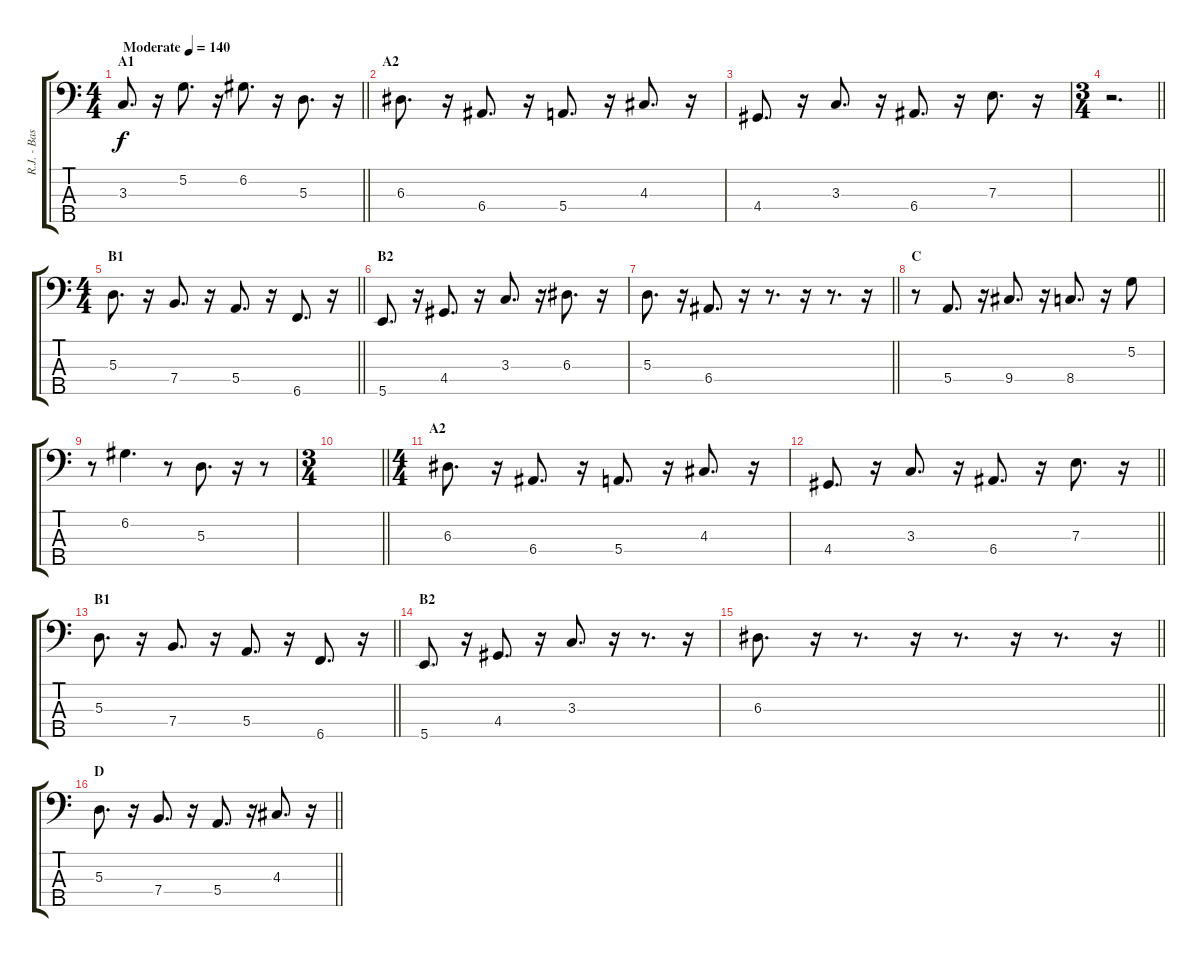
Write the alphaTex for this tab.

\track ("R.J. - Bass" "R.J. - Bas") {instrument electricbassfinger}
\staff {score tabs}
\tuning (G2 D2 A1 E1 B0) {hide}
\ts (4 4)
\section ("" "A1")
\tempo (140 "Moderate")
\clef f4
\barLineRight lightlight
\ks c
3.3.8{d dy f instrument electricbassfinger} r.16 5.2.8{d} r.16 6.2.8{d} r.16 5.3.8{d} r.16 |
\section ("" "A2")
6.3.8{d} r.16 6.4.8{d} r.16 5.4.8{d} r.16 4.3.8{d} r.16 |
4.4.8{d} r.16 3.3.8{d} r.16 6.4.8{d} r.16 7.3.8{d} r.16 |
\ts (3 4)
\barLineRight lightlight
r.2{d} |
\ts (4 4)
\section ("" "B1")
\barLineRight lightlight
5.3.8{d} r.16 7.4.8{d} r.16 5.4.8{d} r.16 6.5.8{d} r.16 |
\section ("" "B2")
5.5.8{d} r.16 4.4.8{d} r.16 3.3.8{d} r.16 6.3.8{d} r.16 |
\barLineRight lightlight
5.3.8{d} r.16 6.4.8{d} r.16 r.8{d} r.16 r.8{d} r.16 |
\section ("" "C")
r.8 5.4.8{d} r.16 9.4.8{d} r.16 8.4.8{d} r.16 5.2.8 |
r.8 6.2.4{d} r.8 5.3.8{d} r.16 r.8 |
\ts (3 4)
\barLineRight lightlight
|
\ts (4 4)
\section ("" "A2")
6.3.8{d} r.16 6.4.8{d} r.16 5.4.8{d} r.16 4.3.8{d} r.16 |
\barLineRight lightlight
4.4.8{d} r.16 3.3.8{d} r.16 6.4.8{d} r.16 7.3.8{d} r.16 |
\section ("" "B1")
\barLineRight lightlight
5.3.8{d} r.16 7.4.8{d} r.16 5.4.8{d} r.16 6.5.8{d} r.16 |
\section ("" "B2")
5.5.8{d} r.16 4.4.8{d} r.16 3.3.8{d} r.16 r.8{d} r.16 |
\barLineRight lightlight
6.3.8{d} r.16 r.8{d} r.16 r.8{d} r.16 r.8{d} r.16 |
\section ("" "D")
\barLineRight lightlight
5.3.8{d} r.16 7.4.8{d} r.16 5.4.8{d} r.16 4.3.8{d} r.16
